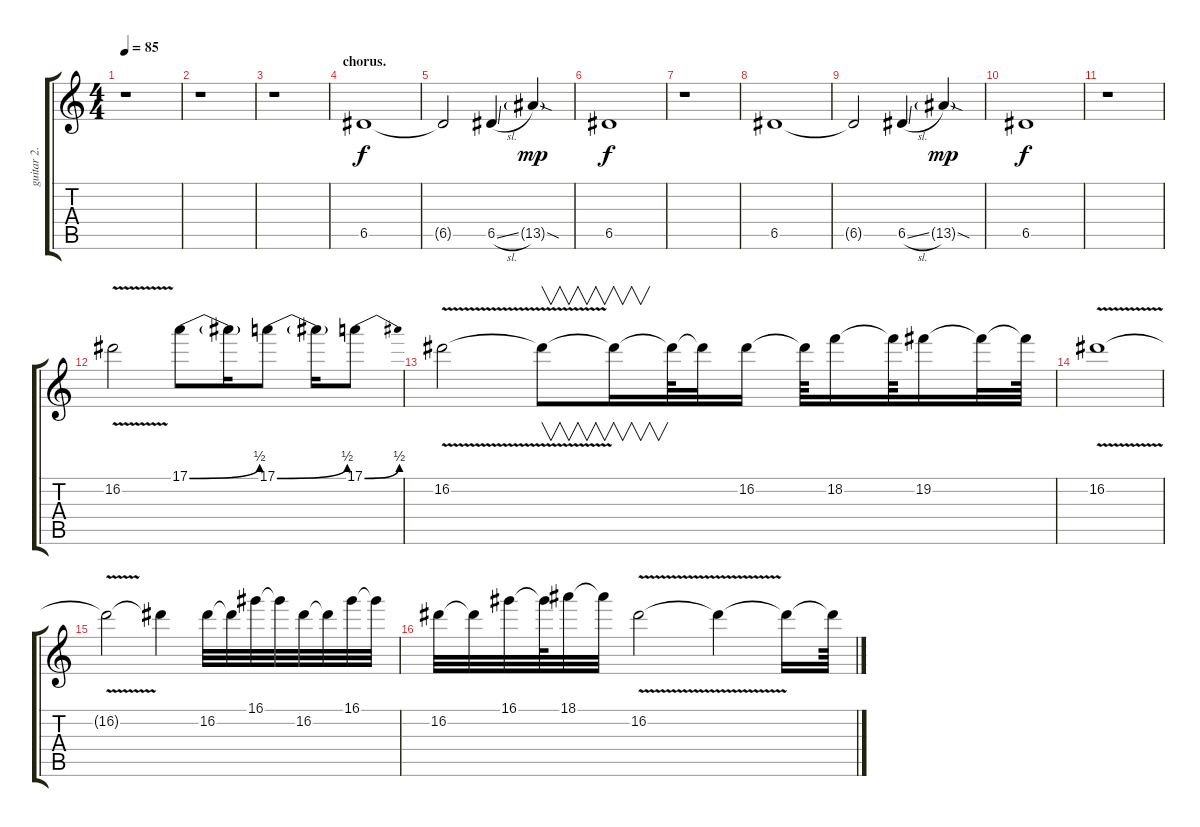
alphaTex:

\track ("guitar 2." "guitar 2.") {instrument overdrivenguitar}
\staff {score tabs}
\tuning (E4 B3 G3 D3 A2 E2) {hide}
\ts (4 4)
\tempo 85
\clef g2
\ks c
r.1{dy f} |
r.1 |
r.1 |
\section ("" "chorus.")
6.5.1 |
6.5{t}.2 6.5{sl}.4 13.5{sod g}.4{dy mp} |
6.5.1{dy f} |
r.1 |
6.5.1 |
6.5{t}.2 6.5{sl}.4 13.5{sod g}.4{dy mp} |
6.5.1{dy f} |
r.1 |
16.2{v}.2 17.1{be (bend 0 0 60 2)}.8 17.1{t}.16 17.1{be (bend 0 0 60 2)}.8 17.1{t}.16 17.1{be (bend 0 0 60 2)}.8 |
16.2{v}.2 16.2{t}.8{v} 16.2{t}.16{v} 16.2{t}.64 16.2{t}.32 16.2.16 16.2{t}.64 18.2.16 18.2{t}.64 19.2.16 19.2{t}.32 19.2{t}.64 |
16.2{v}.1 |
16.2{t}.2 16.2{t}.4 16.2.32 16.2{t}.32 16.1.32 16.1{t}.32 16.2.32 16.2{t}.32 16.1.32 16.1{t}.32 |
16.2.32 16.2{t}.32 16.1.32 16.1{t}.64 18.1.32 18.1{t}.32 16.2{v}.2 16.2{t}.4 16.2{t}.16 16.2{t}.64
